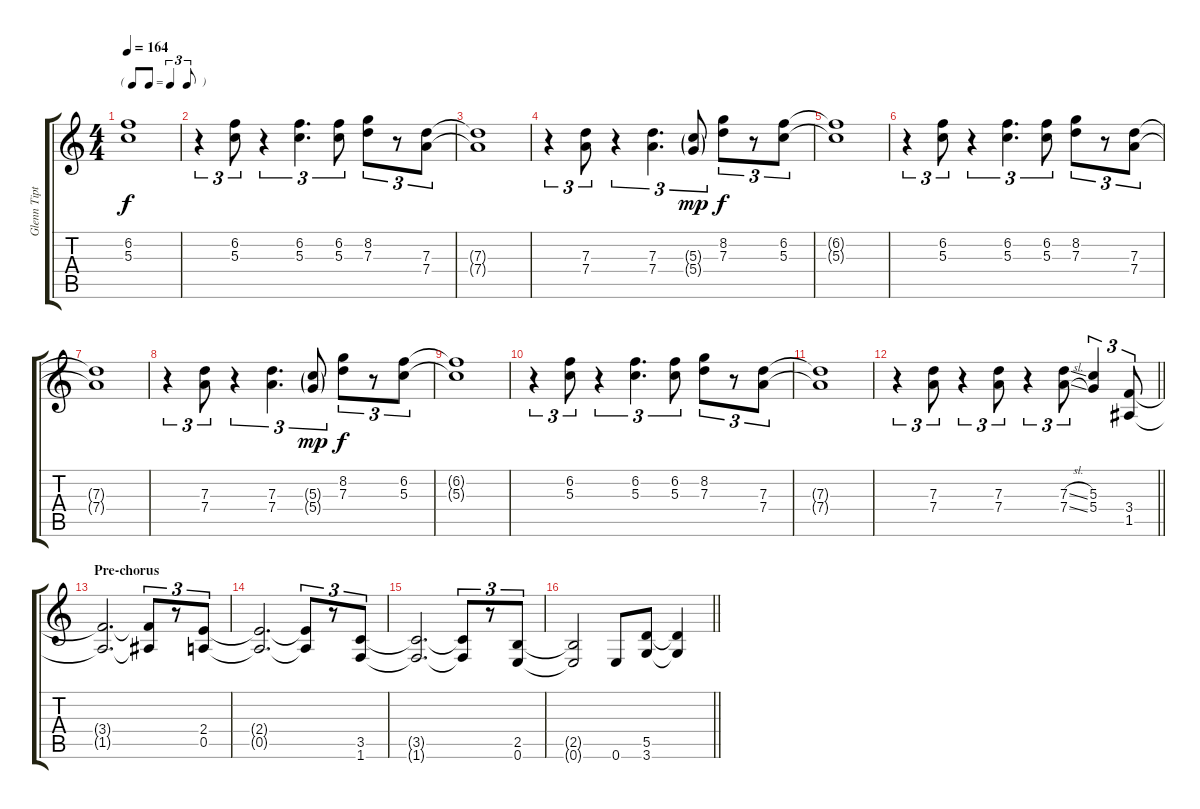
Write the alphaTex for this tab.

\track ("Glenn Tipton" "Glenn Tipt") {instrument overdrivenguitar}
\staff {score tabs}
\tuning (E4 B3 G3 D3 A2 E2) {hide}
\ts (4 4)
\tf triplet8th
\tempo 164
\clef g2
\ks c
(6.2{t} 5.3{t}).1{dy f} |
r.4{tu (3 2)} (6.2 5.3).8{tu (3 2)} r.4{tu (3 2)} (6.2 5.3).4{d tu (3 2)} (6.2 5.3).8{tu (3 2)} (8.2 7.3).8{tu (3 2)} r.8{tu (3 2)} (7.3 7.4).8{tu (3 2)} |
(7.3{t} 7.4{t}).1 |
r.4{tu (3 2)} (7.3 7.4).8{tu (3 2)} r.4{tu (3 2)} (7.3 7.4).4{d tu (3 2)} (5.3{g} 5.4{g}).8{tu (3 2) dy mp} (8.2 7.3).8{tu (3 2) dy f} r.8{tu (3 2)} (6.2 5.3).8{tu (3 2)} |
(6.2{t} 5.3{t}).1 |
r.4{tu (3 2)} (6.2 5.3).8{tu (3 2)} r.4{tu (3 2)} (6.2 5.3).4{d tu (3 2)} (6.2 5.3).8{tu (3 2)} (8.2 7.3).8{tu (3 2)} r.8{tu (3 2)} (7.3 7.4).8{tu (3 2)} |
(7.3{t} 7.4{t}).1 |
r.4{tu (3 2)} (7.3 7.4).8{tu (3 2)} r.4{tu (3 2)} (7.3 7.4).4{d tu (3 2)} (5.3{g} 5.4{g}).8{tu (3 2) dy mp} (8.2 7.3).8{tu (3 2) dy f} r.8{tu (3 2)} (6.2 5.3).8{tu (3 2)} |
(6.2{t} 5.3{t}).1 |
r.4{tu (3 2)} (6.2 5.3).8{tu (3 2)} r.4{tu (3 2)} (6.2 5.3).4{d tu (3 2)} (6.2 5.3).8{tu (3 2)} (8.2 7.3).8{tu (3 2)} r.8{tu (3 2)} (7.3 7.4).8{tu (3 2)} |
(7.3{t} 7.4{t}).1 |
\barLineRight lightlight
r.4{tu (3 2)} (7.3 7.4).8{tu (3 2)} r.4{tu (3 2)} (7.3 7.4).8{tu (3 2)} r.4{tu (3 2)} (7.3{sl} 7.4{sl}).8{tu (3 2)} (5.3 5.4).4{tu (3 2)} (3.4 1.5).8{tu (3 2)} |
\section ("" "Pre-chorus")
(3.4{t} 1.5{t}).2{d} (3.4{t} 1.5{t}).8{tu (3 2)} r.8{tu (3 2)} (2.4 0.5).8{tu (3 2)} |
(2.4{t} 0.5{t}).2{d} (2.4{t} 0.5{t}).8{tu (3 2)} r.8{tu (3 2)} (3.5 1.6).8{tu (3 2)} |
(3.5{t} 1.6{t}).2{d} (3.5{t} 1.6{t}).8{tu (3 2)} r.8{tu (3 2)} (2.5 0.6).8{tu (3 2)} |
\barLineRight lightlight
(2.5{t} 0.6{t}).2 0.6.8 (5.5 3.6).8 (5.5{t} 3.6{t}).4
